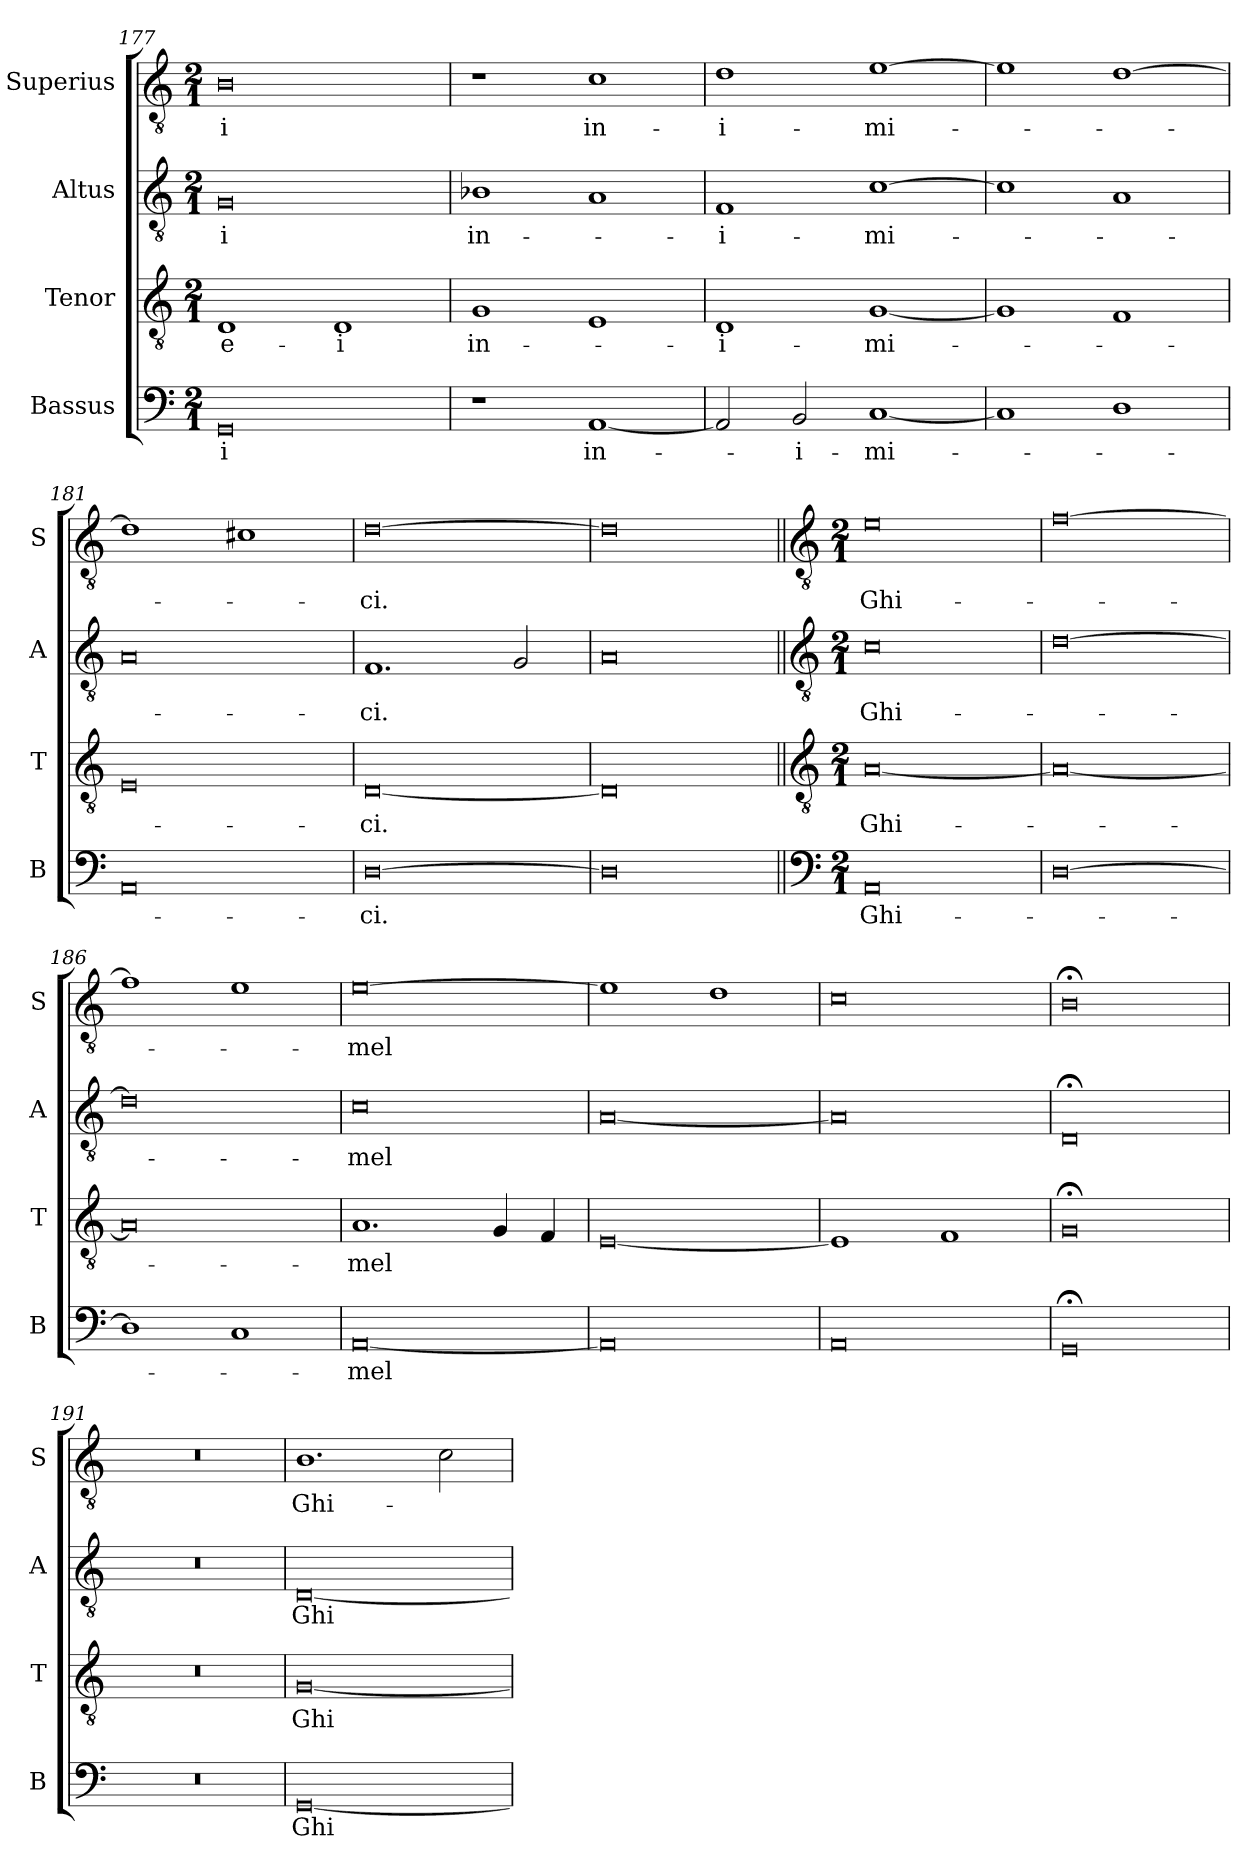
**kern	**text	**kern	**text	**kern	**text	**kern	**text
*part4	*part4	*part3	*part3	*part2	*part2	*part1	*part1
*staff4	*staff4	*staff3	*staff3	*staff2	*staff2	*staff1	*staff1
*I"Bassus	*	*I"Tenor	*	*I"Altus	*	*I"Superius	*
*I'B	*	*I'T	*	*I'A	*	*I'S	*
*clefF4	*	*clefGv2	*	*clefGv2	*	*clefGv2	*
*k[]	*	*k[]	*	*k[]	*	*k[]	*
*M2/1	*	*M2/1	*	*M2/1	*	*M2/1	*
=177	=177	=177	=177	=177	=177	=177	=177
0GG	-i	1D	e-	0G	-i	0B	-i
.	.	1D	-i	.	.	.	.
=178	=178	=178	=178	=178	=178	=178	=178
1r	.	1G	in-	1B-X	in-	1r	.
[1AA	in-	1E	.	1A	.	1c	in-
=179	=179	=179	=179	=179	=179	=179	=179
2AA/]	.	1D	-i-	1F	-i-	1d	-i-
2BB/	-i-	.	.	.	.	.	.
[1C	-mi-	[1G	-mi-	[1c	-mi-	[1e	-mi-
=180	=180	=180	=180	=180	=180	=180	=180
1C]	.	1G]	.	1c]	.	1e]	.
1D	.	1F	.	1A	.	[1d	.
=181	=181	=181	=181	=181	=181	=181	=181
0AA	.	0E	.	0A	.	1d]	.
.	.	.	.	.	.	1c#X	.
=182	=182	=182	=182	=182	=182	=182	=182
[0D	-ci.	[0D	-ci.	1.F	-ci.	[0d	-ci.
.	.	.	.	2G/	.	.	.
=183	=183	=183	=183	=183	=183	=183	=183
0D]	.	0D]	.	0A	.	0d]	.
!!LO:LB:g=z
=184||	=184||	=184||	=184||	=184||	=184||	=184||	=184||
*clefF4	*	*clefGv2	*	*clefGv2	*	*clefGv2	*
*k[]	*	*k[]	*	*k[]	*	*k[]	*
*M2/1	*	*M2/1	*	*M2/1	*	*M2/1	*
0AA	Ghi-	[0A	Ghi-	0c	Ghi-	0e	Ghi-
=185	=185	=185	=185	=185	=185	=185	=185
[0D	.	0A_	.	[0d	.	[0f	.
=186	=186	=186	=186	=186	=186	=186	=186
1D]	.	0A]	.	0d]	.	1f]	.
1C	.	.	.	.	.	1e	.
=187	=187	=187	=187	=187	=187	=187	=187
[0AA	-mel	1.A	-mel	0c	-mel	[0e	-mel
.	.	4G/	.	.	.	.	.
.	.	4F/	.	.	.	.	.
=188	=188	=188	=188	=188	=188	=188	=188
0AA]	.	[0E	.	[0A	.	1e]	.
.	.	.	.	.	.	1d	.
=189	=189	=189	=189	=189	=189	=189	=189
0AA	.	1E]	.	0A]	.	0c	.
.	.	1F	.	.	.	.	.
=190	=190	=190	=190	=190	=190	=190	=190
0GG;<	.	0G;<	.	0D;<	.	0B;<	.
=191	=191	=191	=191	=191	=191	=191	=191
0r	.	0r	.	0r	.	0r	.
=192	=192	=192	=192	=192	=192	=192	=192
[0GG	Ghi-	[0G	Ghi-	[0D	Ghi-	1.B	Ghi-
.	.	.	.	.	.	2c\	.
=	=	=	=	=	=	=	=
*-	*-	*-	*-	*-	*-	*-	*-
